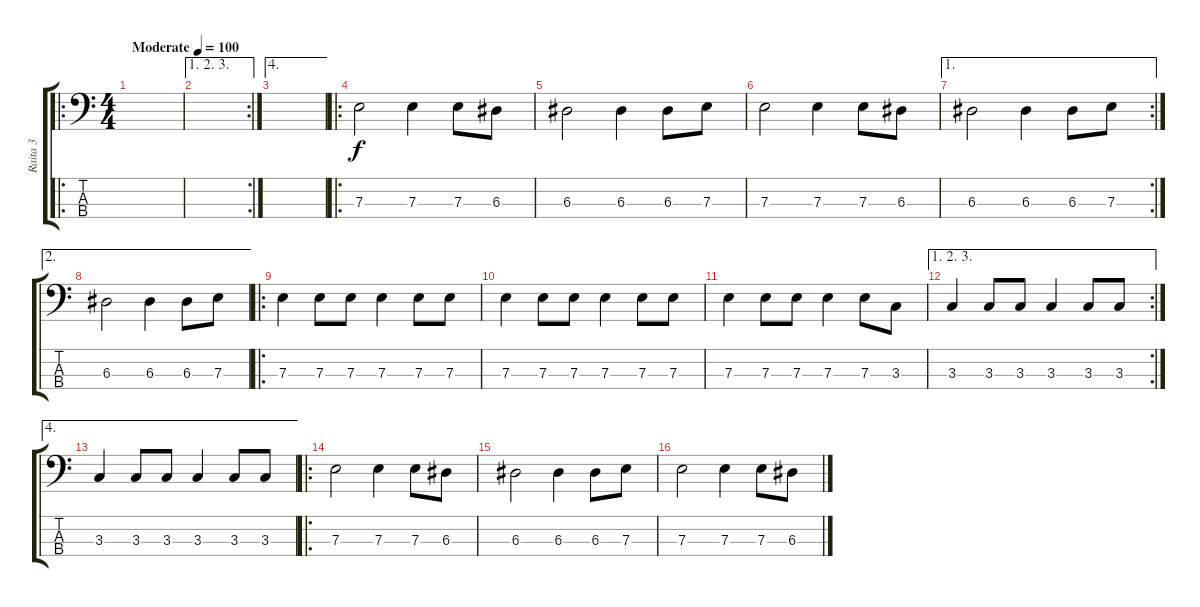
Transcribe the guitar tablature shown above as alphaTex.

\track ("Raita 3" "Raita 3") {instrument electricbassfinger}
\staff {score tabs}
\tuning (G2 D2 A1 E1) {hide}
\ro
\ts (4 4)
\tempo (100 "Moderate")
\clef f4
\ks c
|
\ae (1 2 3)
\rc 2
|
\ae 4
|
\ro
7.3.2 7.3.4 7.3.8 6.3.8 |
6.3.2 6.3.4 6.3.8 7.3.8 |
7.3.2 7.3.4 7.3.8 6.3.8 |
\ae 1
\rc 2
6.3.2 6.3.4 6.3.8 7.3.8 |
\ae 2
6.3.2 6.3.4 6.3.8 7.3.8 |
\ro
7.3.4 7.3.8 7.3.8 7.3.4 7.3.8 7.3.8 |
7.3.4 7.3.8 7.3.8 7.3.4 7.3.8 7.3.8 |
7.3.4 7.3.8 7.3.8 7.3.4 7.3.8 3.3.8 |
\ae (1 2 3)
\rc 2
3.3.4 3.3.8 3.3.8 3.3.4 3.3.8 3.3.8 |
\ae 4
3.3.4 3.3.8 3.3.8 3.3.4 3.3.8 3.3.8 |
\ro
7.3.2 7.3.4 7.3.8 6.3.8 |
6.3.2 6.3.4 6.3.8 7.3.8 |
7.3.2 7.3.4 7.3.8 6.3.8
